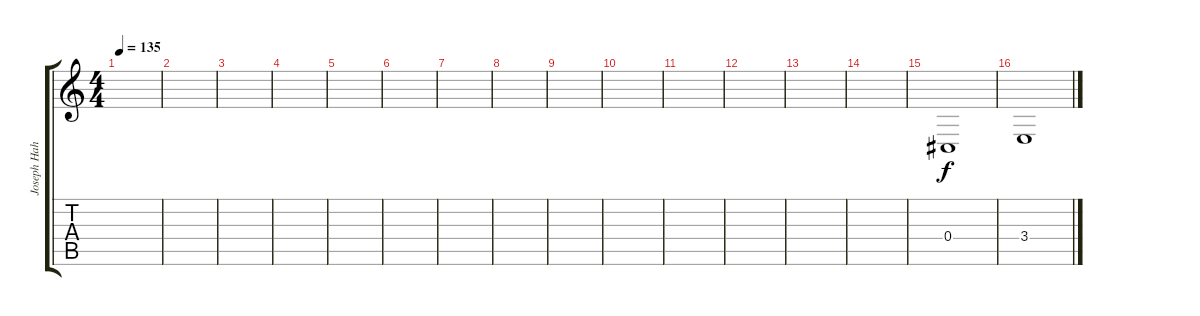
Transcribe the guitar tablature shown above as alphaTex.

\track ("Joseph Hahn (Sampler 2)" "Joseph Hah") {instrument stringensemble1}
\staff {score tabs}
\tuning (Eb4 Bb3 Gb3 Db3 Ab2 Db2) {hide}
\ts (4 4)
\tempo 135
\clef g2
\ks c
|
|
|
|
|
|
|
|
|
|
|
|
|
|
0.4.1 |
3.4.1
